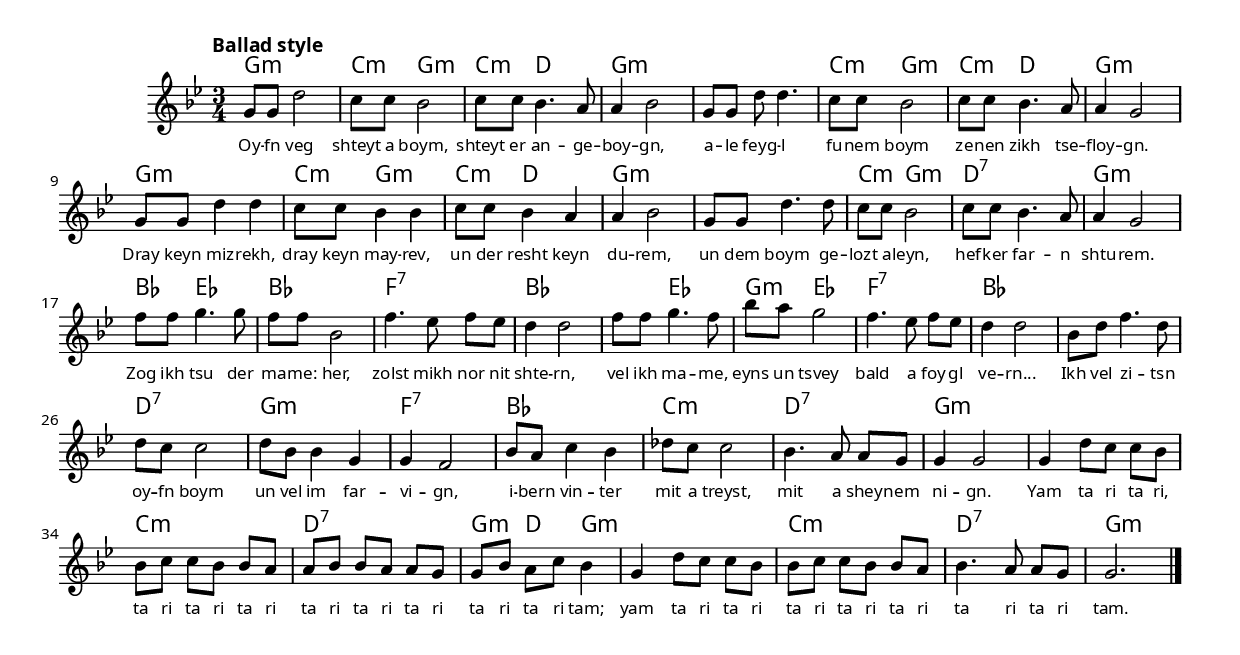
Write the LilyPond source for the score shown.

\version "2.18.2"
\language "english"

\include "../../../../templates/preamble.ly"
mel = \relative a'{
  g8 g d'2 	|
  c8 c bf2	|
  c8 c bf4. a8 	|
  a4 bf2		|
  g8 g d' d4. 	|
  c8 c bf2	|
  c8 c bf4.a8	|
  a4 g2		|
  g8 g d'4 d	|
  c8 c bf4 bf	|
  c8 c bf4 a	|
  a4 bf2	|
  g8 g d'4. d8	|
  c8 c bf2	|
  c8 c bf4. a8	|
  a4 g2		|
  f'8 f g4. g8	|
  f8 f bf,2	|
  f'4. ef8 f ef	|
  d4 d2		|
  f8 f g4. f8	|
  bf a g2	|
  f4. ef8 f ef	|
  d4 d2		|
  bf8 d f4. d8	|
  d c c2		|
  d8 bf bf4 g	|
  g f2		|
  bf8 a c4 bf |
  df8 c c2	|
  bf4. a8 a g	|
  g4 g2		|
  g4 d'8 c c bf	|
  bf c c bf bf a	|
  a bf bf a a g	|
  g bf a c bf4	|
  g d'8 c c bf	|
  bf c c bf bf a 	|
  bf4. a8 a g	|
  g2.
}
acc = \chordmode { 
  g2.:m		|
  c4:m g2:m	|
  c4:m d2:	|
  g2.:m		|
  g2.:m		|
  c4:m g2:m	|
  c4:m d2:	|
  g2.:m		|
  g2.:m		|
  c4:m g2:m	|
  c4:m d2:	|
  g2.:m		|
  g:m		|
  c4:m g2:m	|
  d2.:7		|
  g:m		|
  bf4: ef2:	|
  bf2.:		|
  f:7		|
  bf:		|
  bf4: ef2:	|
  g4:m ef2:	|
  f2.:7		|
  bf:		|
  bf:		|
  d:7		|
  g:m		|
  f:7		|
  bf:		|
  c:m		|
  d:7		|
  g:m		|
  g:m		|
  c:m		|
  d:7		|
  g4:m d: g:m	|
  g2.:m		|
  c:m		|
  d:7		|
  g:m		|
}

\score {
  <<
    \new ChordNames {
        \acc

      }
    \new Staff {
      \clef treble
      \key g \minor
      \time 3/4
      \tempo "Ballad style"
      \new Voice = "melody" {
        \mel
        \bar "|."
      }
    }
    \new Lyrics \lyricsto "melody" {
      Oy -- fn veg shteyt a boym, shteyt er an -- ge -- boy -- gn,
      a -- le feyg -- l fu -- nem boym ze -- nen zikh tse -- floy -- gn.
      Dray keyn miz -- rekh, dray keyn may -- rev, un der resht keyn 
      du -- rem,
      un dem boym ge -- lozt a -- leyn, hef -- ker far -- n shtu -- rem.
      Zog ikh tsu der ma -- me: her, zolst mikh nor nit shte -- rn,
      vel ikh ma -- me, eyns un tsvey bald a foy -- gl ve -- rn…
      Ikh vel zi -- tsn oy -- fn boym un vel im far -- vi -- gn, 
      i -- bern vin -- ter mit a treyst, mit a shey -- nem ni -- gn.
      Yam ta ri ta ri, ta ri ta ri ta ri ta ri ta ri ta ri ta ri ta ri tam;
      yam ta ri ta ri ta ri ta ri ta ri ta ri ta ri tam.
    }
  >>
}
